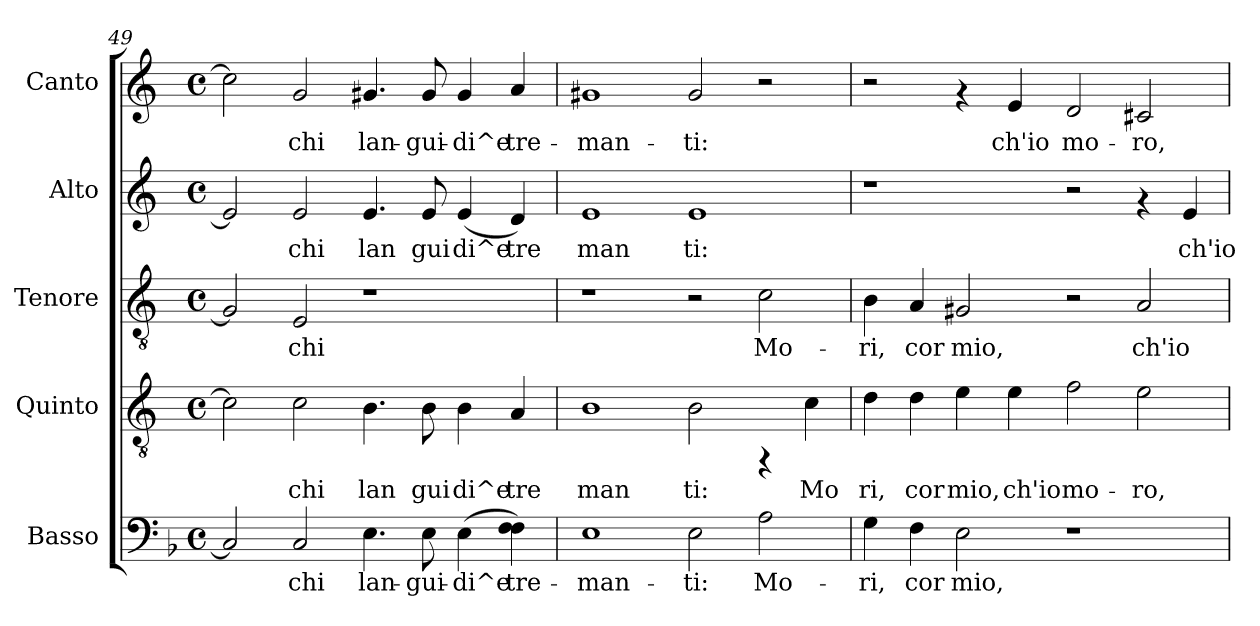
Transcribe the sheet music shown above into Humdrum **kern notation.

**kern	**text	**kern	**text	**kern	**text	**kern	**text	**kern	**text
*part5	*part5	*part4	*part4	*part3	*part3	*part2	*part2	*part1	*part1
*staff5	*staff5	*staff4	*staff4	*staff3	*staff3	*staff2	*staff2	*staff1	*staff1
*I"Basso	*	*I"Quinto	*	*I"Tenore	*	*I"Alto	*	*I"Canto	*
*I'Basso	*	*I'Quinto	*	*I'Tenore	*	*I'Alto	*	*I'Canto	*
*clefF4	*	*clefGv2	*	*clefGv2	*	*clefG2	*	*clefG2	*
*	*	*ITrd-3c-5	*	*ITrd-3c-5	*	*ITrd-3c-5	*	*ITrd-3c-5	*
*k[b-]	*	*k[b-]	*	*k[b-]	*	*k[b-]	*	*k[b-]	*
*F:	*	*F:	*	*F:	*	*F:	*	*F:	*
*M4/4	*	*M4/4	*	*M4/4	*	*M4/4	*	*M4/4	*
*met(c)	*	*met(c)	*	*met(c)	*	*met(c)	*	*met(c)	*
=49	=49	=49	=49	=49	=49	=49	=49	=49	=49
!	!LO:LY:b:cj	!	!LO:LY:b:cj	!	!LO:LY:b:cj	!	!LO:LY:b:cj	!	!LO:LY:a:cj
2C/]	--	2f\]	.	2c/]	--	2a/]	.	2ff\]	--
!	!LO:LY:b:cj	!	!LO:LY:b:cj	!	!LO:LY:b:cj	!	!LO:LY:b:cj	!	!LO:LY:a:cj
2C/	-chi	2f\	chi	2A/	-chi	2a/	chi	2cc/	-chi
!	!LO:LY:b:cj	!	!LO:LY:b:cj	!	!	!	!LO:LY:b:cj	!	!LO:LY:a:cj
4.E\	lan-	4.e\	lan	1r	.	4.a/	lan	4.cc#X/	lan-
!	!LO:LY:b:cj	!	!LO:LY:b:cj	!	!	!	!LO:LY:b:cj	!	!LO:LY:a:cj
8E\	-gui-	8e\	gui	.	.	8a/	gui	8cc#/	-gui-
!	!LO:LY:b:cj	!	!LO:LY:b:cj	!	!	!	!LO:LY:b:cj	!	!LO:LY:a:cj
(<4E\	-di^e	4e\	di^e	.	.	(<4a/	di^e	4cc#/	-di^e
!	!LO:LY:b:cj	!	!LO:LY:b:cj	!	!	!	!LO:LY:b:cj	!	!LO:LY:a:cj
4F\ 4F\)	tre-	4d/	tre	.	.	4g/)	tre	4dd/	tre-
=50	=50	=50	=50	=50	=50	=50	=50	=50	=50
!	!LO:LY:b:cj	!	!LO:LY:b:cj	!	!	!	!LO:LY:b:cj	!	!LO:LY:b:cj
1E	-man-	1e	man	1r	.	1a	man	1cc#X	-man-
!	!LO:LY:b:cj	!	!LO:LY:b:cj	!	!	!	!LO:LY:b:cj	!	!LO:LY:b:cj
2E\	-ti:	2e\	ti:	2r	.	1a	ti:	2cc#/	-ti:
!	!LO:LY:b:cj	!	!	!	!LO:LY:b:cj	!	!	!	!
2A\	Mo-	4rFF	.	2f\	Mo-	.	.	2r	.
!	!	!	!LO:LY:b:cj	!	!	!	!	!	!
.	.	4f\	Mo	.	.	.	.	.	.
!!LO:LB:g=z
=51	=51	=51	=51	=51	=51	=51	=51	=51	=51
!	!LO:LY:b:cj	!	!LO:LY:b:cj	!	!LO:LY:b:cj	!	!	!	!
4G\	-ri,	4g\	ri,	4e\	-ri,	1r	.	2r	.
!	!LO:LY:b:cj	!	!LO:LY:b:cj	!	!LO:LY:b:cj	!	!	!	!
4F\	cor	4g\	cor	4d/	cor	.	.	.	.
!	!LO:LY:b:cj	!	!LO:LY:b:cj	!	!LO:LY:b:cj	!	!	!	!
2E\	mio,	4a\	mio,	2c#X/	mio,	.	.	4rf	.
!	!	!	!LO:LY:b:cj	!	!	!	!	!	!LO:LY:b:cj
.	.	4a\	ch'io	.	.	.	.	4a/	ch'io
!	!	!	!LO:LY:b:cj	!	!	!	!	!	!LO:LY:b:cj
1r	.	2b-\	mo-	2r	.	2r	.	2g/	mo-
!	!	!	!LO:LY:b:cj	!	!LO:LY:b:cj	!	!	!	!LO:LY:b:cj
.	.	2a\	-ro,	2d/	ch'io	4rf	.	2f#X/	-ro,
!	!	!	!	!	!	!	!LO:LY:b:cj	!	!
.	.	.	.	.	.	4a/	ch'io	.	.
=	=	=	=	=	=	=	=	=	=
*-	*-	*-	*-	*-	*-	*-	*-	*-	*-
